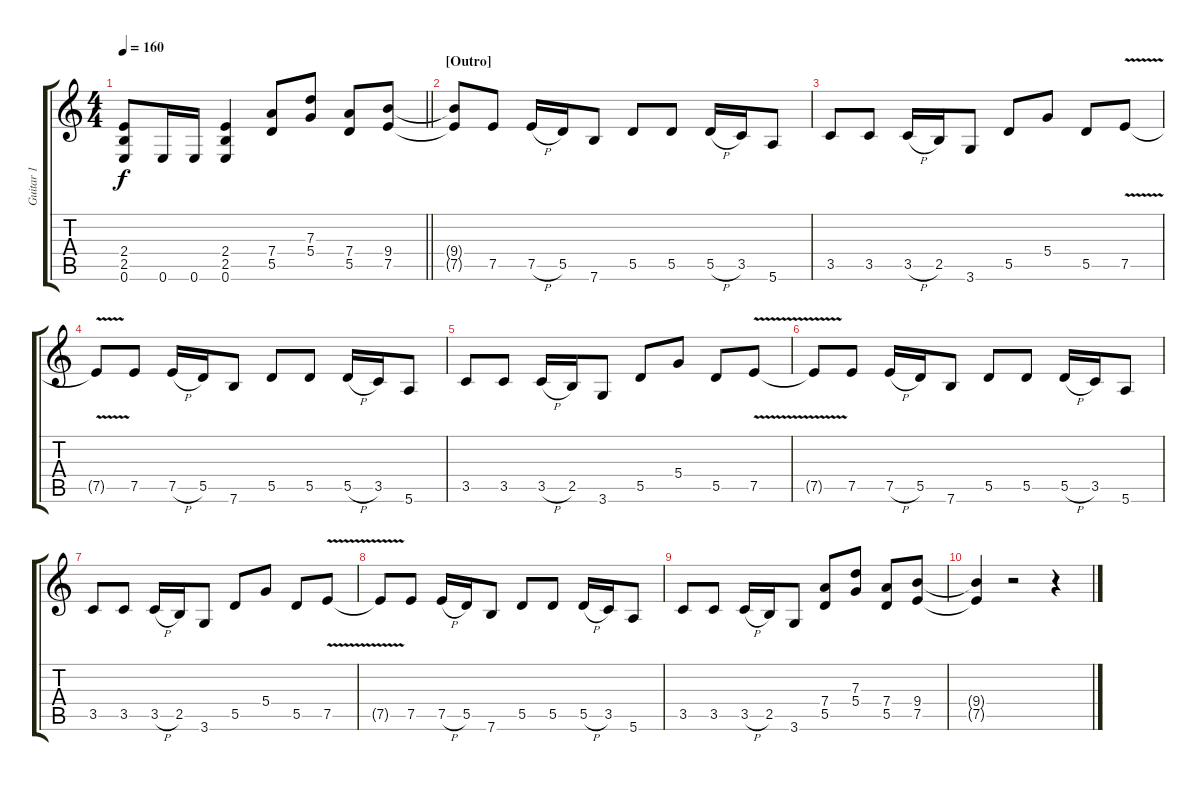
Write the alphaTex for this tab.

\track ("Guitar 1" "Guitar 1") {instrument distortionguitar}
\staff {score tabs}
\tuning (E4 B3 G3 D3 A2 E2) {hide}
\ts (4 4)
\tempo 160
\clef g2
\barLineRight lightlight
\ks c
(2.4 2.5 0.6).8{dy f} 0.6.16 0.6.16 (2.4 2.5 0.6).4 (7.4 5.5).8 (7.3 5.4).8 (7.4 5.5).8 (9.4 7.5).8 |
\section ("" "[Outro]")
(9.4{t} 7.5{t}).8 7.5.8 7.5{h}.16 5.5.16 7.6.8 5.5.8 5.5.8 5.5{h}.16 3.5.16 5.6.8 |
3.5.8 3.5.8 3.5{h}.16 2.5.16 3.6.8 5.5.8 5.4.8 5.5.8 7.5{v}.8 |
7.5{t}.8 7.5.8 7.5{h}.16 5.5.16 7.6.8 5.5.8 5.5.8 5.5{h}.16 3.5.16 5.6.8 |
3.5.8 3.5.8 3.5{h}.16 2.5.16 3.6.8 5.5.8 5.4.8 5.5.8 7.5{v}.8 |
7.5{t}.8 7.5.8 7.5{h}.16 5.5.16 7.6.8 5.5.8 5.5.8 5.5{h}.16 3.5.16 5.6.8 |
3.5.8 3.5.8 3.5{h}.16 2.5.16 3.6.8 5.5.8 5.4.8 5.5.8 7.5{v}.8 |
7.5{t}.8 7.5.8 7.5{h}.16 5.5.16 7.6.8 5.5.8 5.5.8 5.5{h}.16 3.5.16 5.6.8 |
3.5.8 3.5.8 3.5{h}.16 2.5.16 3.6.8 (7.4 5.5).8 (7.3 5.4).8 (7.4 5.5).8 (9.4 7.5).8 |
(9.4{t} 7.5{t}).4 r.2 r.4
